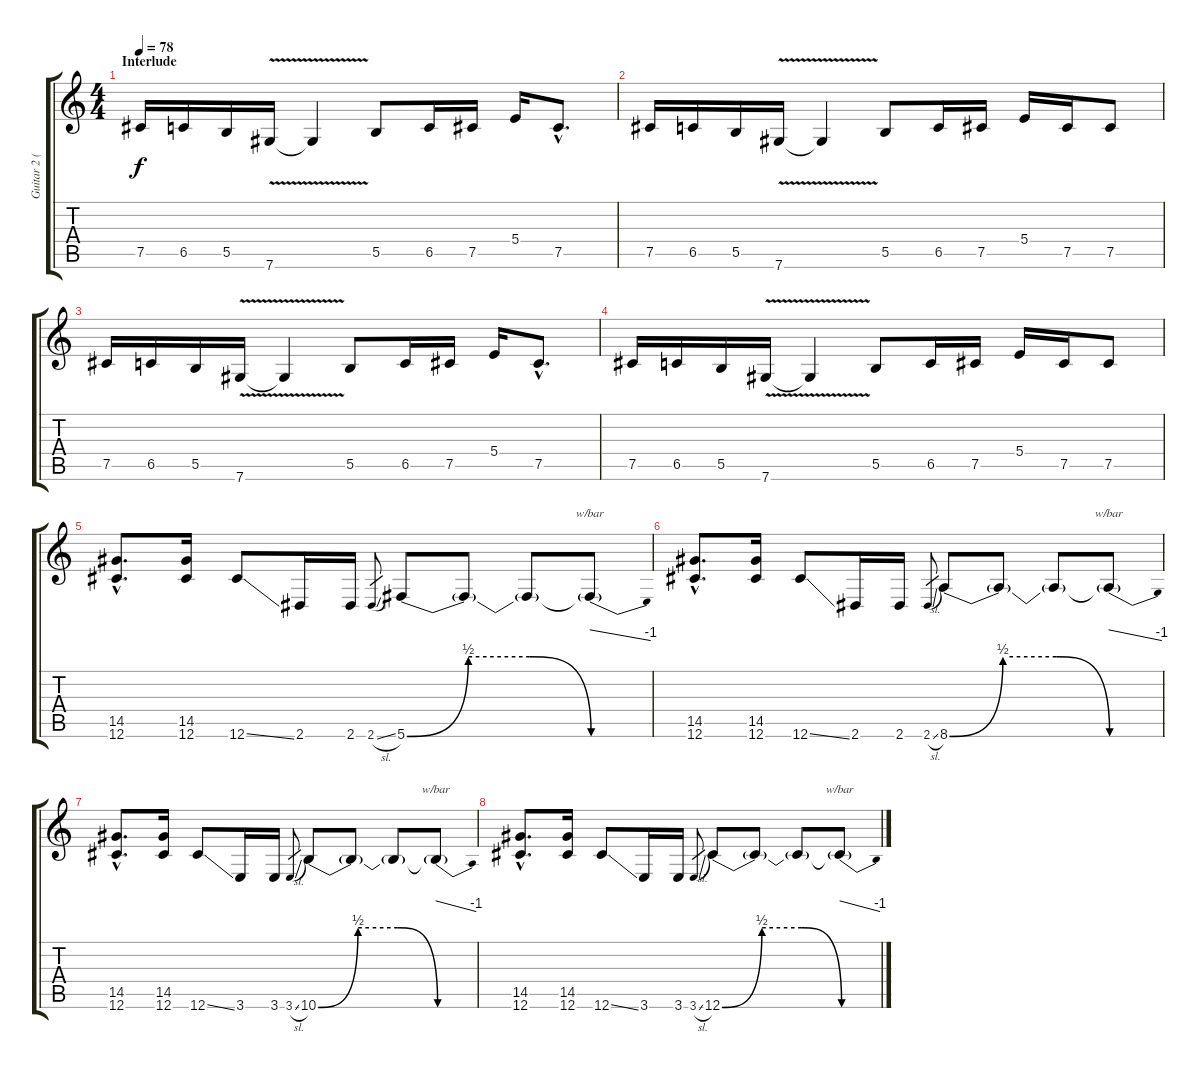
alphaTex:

\track ("Guitar 2 (Tony Iommi)" "Guitar 2 (") {instrument overdrivenguitar}
\staff {score tabs}
\tuning (Db4 Ab3 E3 B2 Gb2 Db2) {hide}
\ts (4 4)
\section ("" "Interlude")
\tempo 78
\clef g2
\ks c
7.5.16{dy f} 6.5.16 5.5.16 7.6{v}.16 7.6{t}.4 5.5.8 6.5.16 7.5.16 5.4.16 7.5{hac}.8{d} |
7.5.16 6.5.16 5.5.16 7.6{v}.16 7.6{t}.4 5.5.8 6.5.16 7.5.16 5.4.16 7.5.16 7.5.8 |
7.5.16 6.5.16 5.5.16 7.6{v}.16 7.6{t}.4 5.5.8 6.5.16 7.5.16 5.4.16 7.5{hac}.8{d} |
7.5.16 6.5.16 5.5.16 7.6{v}.16 7.6{t}.4 5.5.8 6.5.16 7.5.16 5.4.16 7.5.16 7.5.8 |
(14.5{hac} 12.6{hac}).8{d} (14.5 12.6).16 12.6{ss}.8 2.6.16 2.6.16 2.6{sl}.8{gr} 5.6{be (custom 0 0 15 2 30 2 45 0 60 0)}.8 5.6{t}.8 5.6{t}.8 5.6{t}.8{tbe (dive default 0 0 60 -4)} |
(14.5{hac} 12.6{hac}).8{d} (14.5 12.6).16 12.6{ss}.8 2.6.16 2.6.16 2.6{sl}.8{gr} 8.6{be (custom 0 0 15 2 30 2 45 0 60 0)}.8 8.6{t}.8 8.6{t}.8 8.6{t}.8{tbe (dive default 0 0 60 -4)} |
(14.5{hac} 12.6{hac}).8{d} (14.5 12.6).16 12.6{ss}.8 3.6.16 3.6.16 3.6{sl}.8{gr} 10.6{be (custom 0 0 15 2 30 2 45 0 60 0)}.8 10.6{t}.8 10.6{t}.8 10.6{t}.8{tbe (dive default 0 0 60 -4)} |
(14.5{hac} 12.6{hac}).8{d} (14.5 12.6).16 12.6{ss}.8 3.6.16 3.6.16 3.6{sl}.8{gr} 12.6{be (custom 0 0 15 2 30 2 45 0 60 0)}.8 12.6{t}.8 12.6{t}.8 12.6{t}.8{tbe (dive default 0 0 60 -4)}
